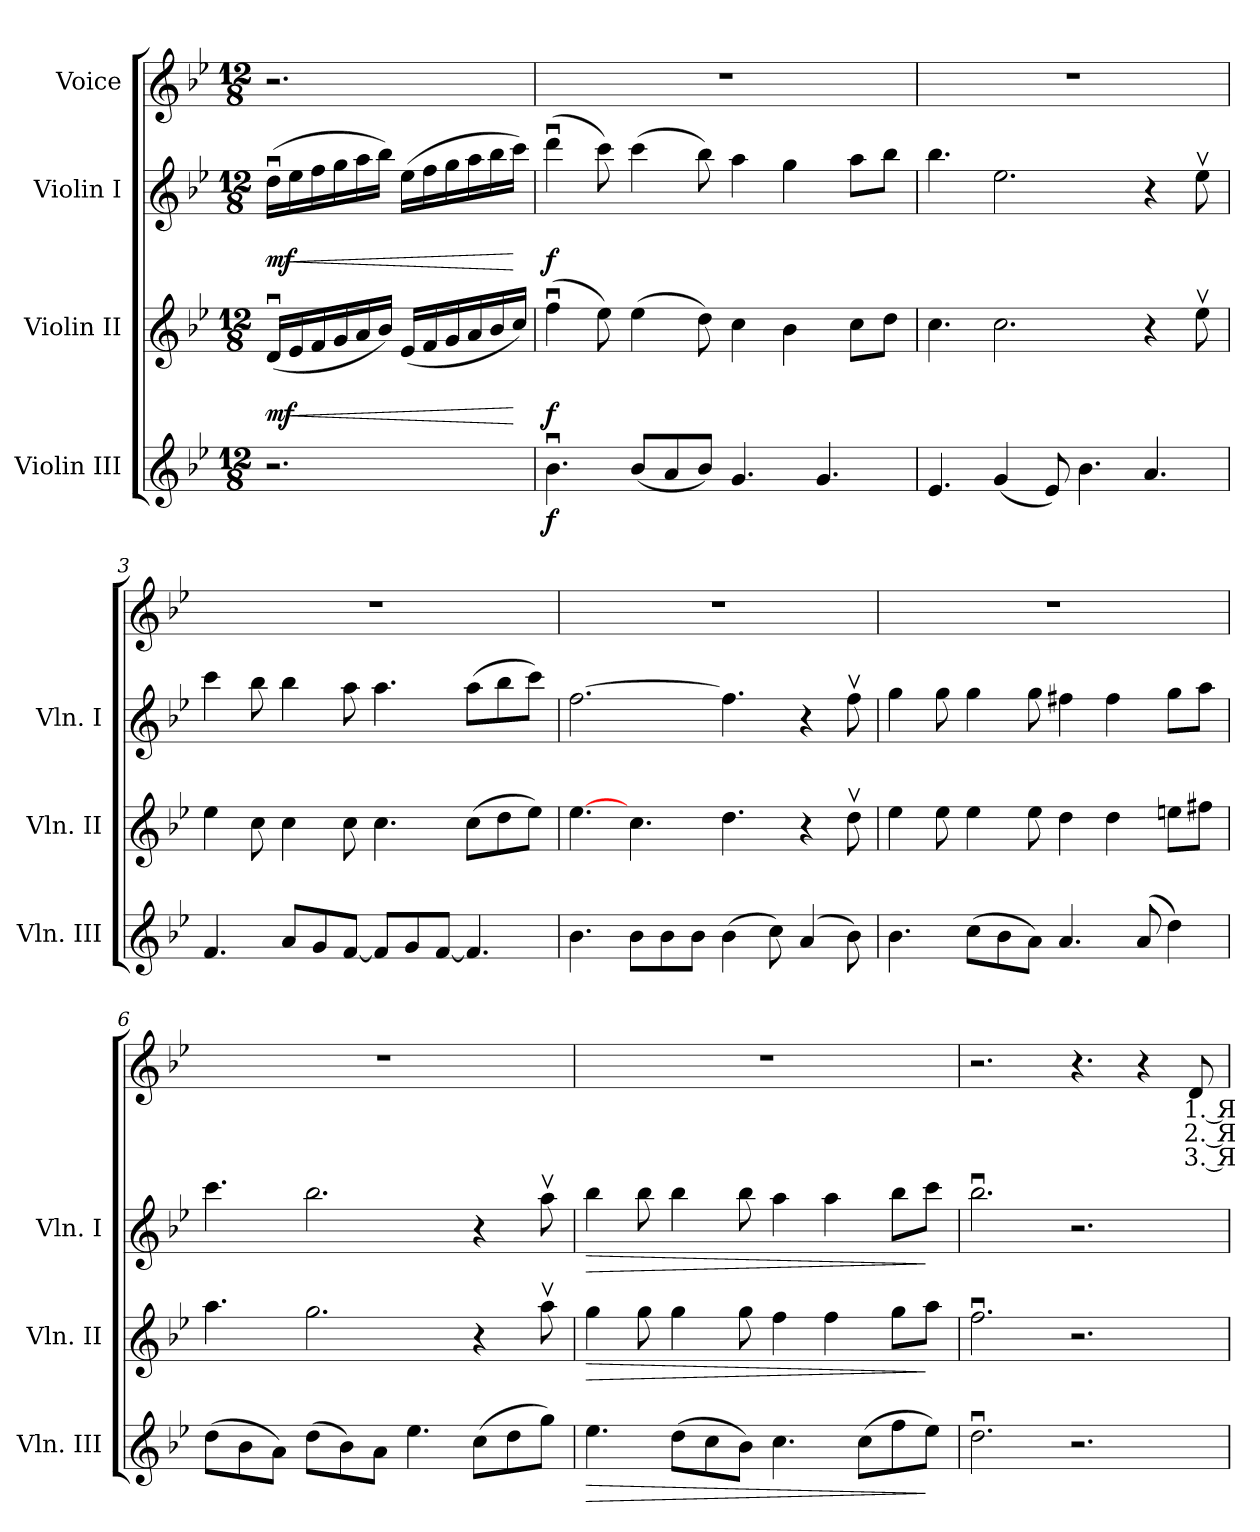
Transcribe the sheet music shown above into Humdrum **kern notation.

**kern	**dynam	**kern	**dynam	**kern	**dynam	**kern	**text	**text	**text
*part4	*part4	*part3	*part3	*part2	*part2	*part1	*part1	*part1	*part1
*staff4	*staff4	*staff3	*staff3	*staff2	*staff2	*staff1	*staff1	*staff1	*staff1
*I"Violin III	*	*I"Violin II	*	*I"Violin I	*	*I"Voice	*	*	*
*I'Vln. III	*	*I'Vln. II	*	*I'Vln. I	*	*	*	*	*
*clefG2	*	*clefG2	*	*clefG2	*	*clefG2	*	*	*
*k[b-e-]	*	*k[b-e-]	*	*k[b-e-]	*	*k[b-e-]	*	*	*
*B-:	*	*B-:	*	*B-:	*	*B-:	*	*	*
*M12/8	*	*M12/8	*	*M12/8	*	*M12/8	*	*	*
=	=	=	=	=	=	=	=	=	=
!	!	!	!LO:DY:b	!	!LO:DY:b	!	!	!	!
2.r	.	(<16du>/LL	mf	(>16ddu>\LL	mf	2.r	.	.	.
!	!	!	!LO:HP:b	!	!LO:HP:b	!	!	!	!
.	.	16e-/	<	16ee-\	<	.	.	.	.
.	.	16f/	.	16ff\	.	.	.	.	.
.	.	16g/	.	16gg\	.	.	.	.	.
.	.	16a/	.	16aa\	.	.	.	.	.
.	.	16b-/JJ)	.	16bb-\JJ)	.	.	.	.	.
.	.	(<16e-/LL	.	(>16ee-\LL	.	.	.	.	.
.	.	16f/	.	16ff\	.	.	.	.	.
.	.	16g/	.	16gg\	.	.	.	.	.
.	.	16a/	.	16aa\	.	.	.	.	.
.	.	16b-/	.	16bb-\	.	.	.	.	.
.	.	16cc/JJ)	[	16ccc\JJ)	[	.	.	.	.
=1	=1	=1	=1	=1	=1	=1	=1	=1	=1
!	!LO:DY:b	!	!LO:DY:b	!	!LO:DY:b	!	!	!	!
4.b-u>\	f	(>4ffu>\	f	(>4dddu>\	f	1.r	.	.	.
.	.	8ee-\)	.	8ccc\)	.	.	.	.	.
(<8b-/L	.	(>4ee-\	.	(>4ccc\	.	.	.	.	.
8a/	.	.	.	.	.	.	.	.	.
8b-/J)	.	8dd\)	.	8bb-\)	.	.	.	.	.
4.g/	.	4cc\	.	4aa\	.	.	.	.	.
.	.	4b-\	.	4gg\	.	.	.	.	.
4.g/	.	.	.	.	.	.	.	.	.
.	.	8cc\L	.	8aa\L	.	.	.	.	.
.	.	8dd\J	.	8bb-\J	.	.	.	.	.
=2	=2	=2	=2	=2	=2	=2	=2	=2	=2
4.e-/	.	4.cc\	.	4.bb-\	.	1.r	.	.	.
(<4g/	.	2.cc\	.	2.ee-\	.	.	.	.	.
8e-/)	.	.	.	.	.	.	.	.	.
4.b-\	.	.	.	.	.	.	.	.	.
4.a/	.	4r	.	4r	.	.	.	.	.
.	.	8ee-v>\	.	8ee-v>\	.	.	.	.	.
=3	=3	=3	=3	=3	=3	=3	=3	=3	=3
4.f/	.	4ee-\	.	4ccc\	.	1.r	.	.	.
.	.	8cc\	.	8bb-\	.	.	.	.	.
8a/L	.	4cc\	.	4bb-\	.	.	.	.	.
8g/	.	.	.	.	.	.	.	.	.
[8f/J	.	8cc\	.	8aa\	.	.	.	.	.
8f/L]	.	4.cc\	.	4.aa\	.	.	.	.	.
8g/	.	.	.	.	.	.	.	.	.
[8f/J	.	.	.	.	.	.	.	.	.
4.f/]	.	(>8cc\L	.	(>8aa\L	.	.	.	.	.
.	.	8dd\	.	8bb-\	.	.	.	.	.
.	.	8ee-\J)	.	8ccc\J)	.	.	.	.	.
!!LO:LB:g=z
=4	=4	=4	=4	=4	=4	=4	=4	=4	=4
4.b-\	.	[4.ee-\	.	[2.ff\	.	1.r	.	.	.
8b-\L	.	4.cc\	.	.	.	.	.	.	.
8b-\	.	.	.	.	.	.	.	.	.
8b-\J	.	.	.	.	.	.	.	.	.
(>4b-\	.	4.dd\	.	4.ff\]	.	.	.	.	.
8cc\)	.	.	.	.	.	.	.	.	.
(4a/	.	4r	.	4r	.	.	.	.	.
8b-\)	.	8ddv>\	.	8ffv>\	.	.	.	.	.
=5	=5	=5	=5	=5	=5	=5	=5	=5	=5
4.b-\	.	4ee-\	.	4gg\	.	1.r	.	.	.
.	.	8ee-\	.	8gg\	.	.	.	.	.
(>8cc\L	.	4ee-\	.	4gg\	.	.	.	.	.
8b-\	.	.	.	.	.	.	.	.	.
8a\J)	.	8ee-\	.	8gg\	.	.	.	.	.
4.a/	.	4dd\	.	4ff#X\	.	.	.	.	.
.	.	4dd\	.	4ff#\	.	.	.	.	.
(8a/	.	.	.	.	.	.	.	.	.
4dd\)	.	8een\L	.	8gg\L	.	.	.	.	.
.	.	8ff#X\J	.	8aa\J	.	.	.	.	.
=6	=6	=6	=6	=6	=6	=6	=6	=6	=6
(>8dd\L	.	4.aa\	.	4.ccc\	.	1.r	.	.	.
8b-\	.	.	.	.	.	.	.	.	.
8a\J)	.	.	.	.	.	.	.	.	.
(>8dd\L	.	2.gg\	.	2.bb-\	.	.	.	.	.
8b-\)	.	.	.	.	.	.	.	.	.
8a\J	.	.	.	.	.	.	.	.	.
4.ee-\	.	.	.	.	.	.	.	.	.
(>8cc\L	.	4r	.	4r	.	.	.	.	.
8dd\	.	.	.	.	.	.	.	.	.
8gg\J)	.	8aav>\	.	8aav>\	.	.	.	.	.
=7	=7	=7	=7	=7	=7	=7	=7	=7	=7
!	!LO:HP:b	!	!LO:HP:b	!	!LO:HP:b	!	!	!	!
4.ee-\	>	4gg\	>	4bb-\	>	1.r	.	.	.
.	.	8gg\	.	8bb-\	.	.	.	.	.
(>8dd\L	.	4gg\	.	4bb-\	.	.	.	.	.
8cc\	.	.	.	.	.	.	.	.	.
8b-\J)	.	8gg\	.	8bb-\	.	.	.	.	.
4.cc\	.	4ff\	.	4aa\	.	.	.	.	.
.	.	4ff\	.	4aa\	.	.	.	.	.
(>8cc\L	.	.	.	.	.	.	.	.	.
8ff\	.	8gg\L	.	8bb-\L	.	.	.	.	.
8ee-\J)	]	8aa\J	]	8ccc\J	]	.	.	.	.
!!LO:PB:g=z
=8	=8	=8	=8	=8	=8	=8	=8	=8	=8
2.ddu>\	.	2.ffu>\	.	2.bb-u>\	.	2.r	.	.	.
2.r	.	2.r	.	2.r	.	4.r	.	.	.
.	.	.	.	.	.	4r	.	.	.
!	!	!	!	!	!	!	!LO:LY:b	!LO:LY:b	!LO:LY:b
.	.	.	.	.	.	8d/	1. Я	2. Я	3. Я
=	=	=	=	=	=	=	=	=	=
*-	*-	*-	*-	*-	*-	*-	*-	*-	*-
